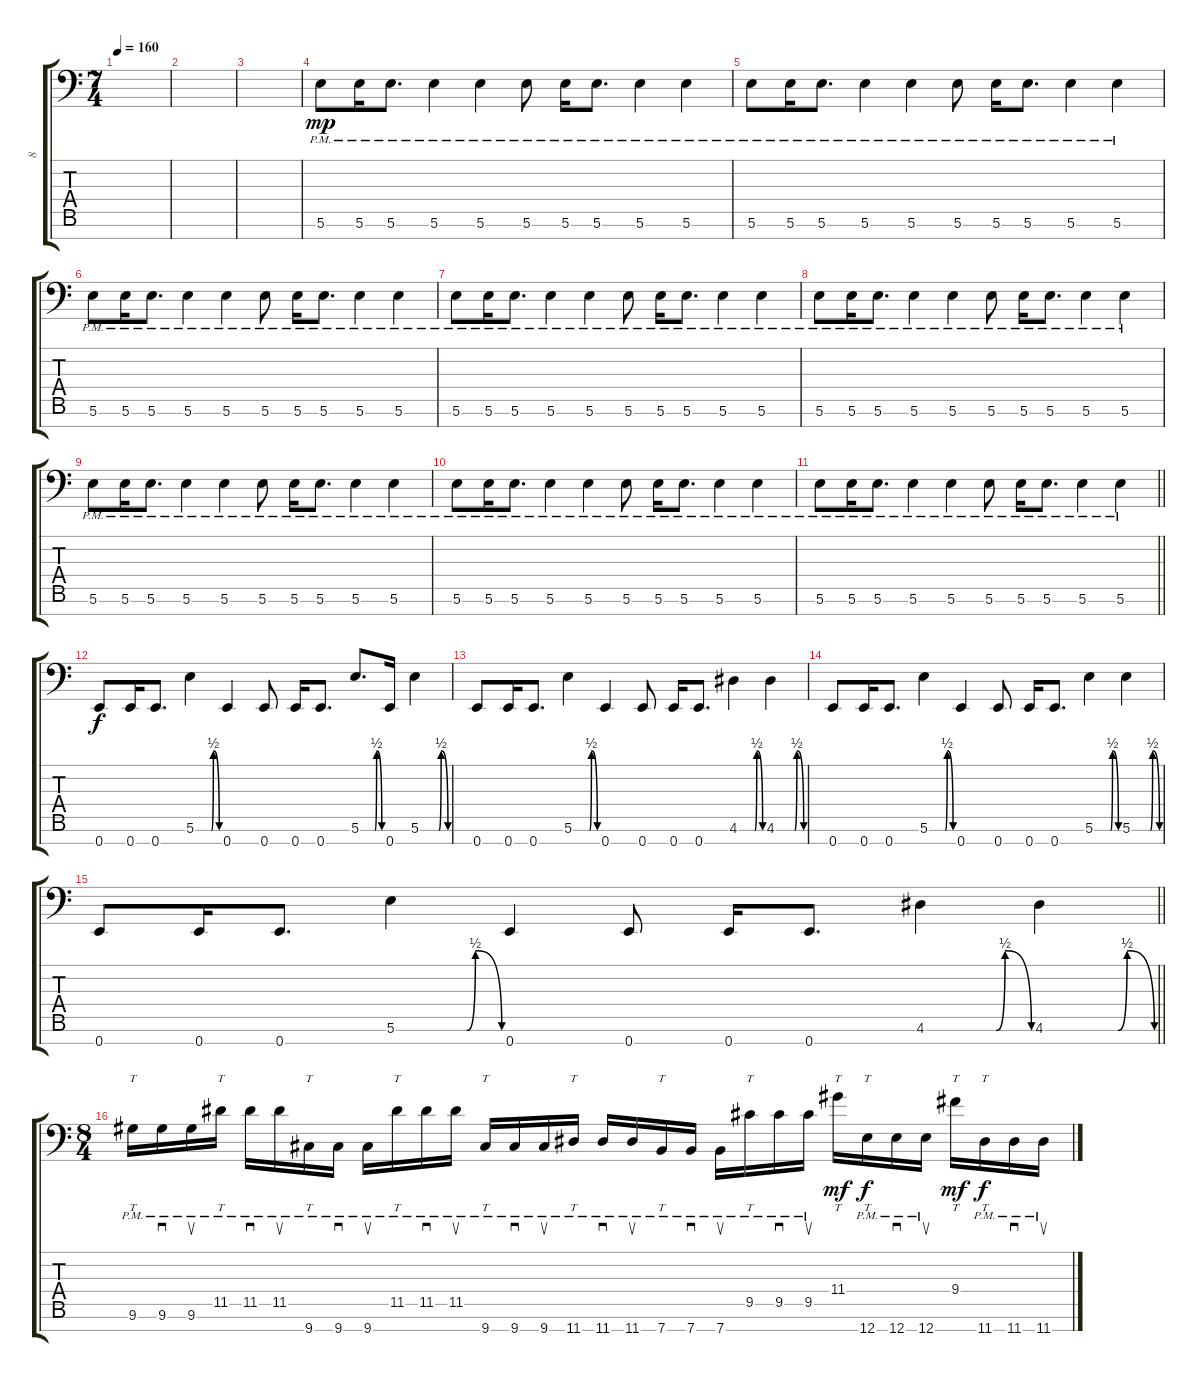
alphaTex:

\track ("8 " "8 ") {instrument distortionguitar}
\staff {score tabs}
\tuning (B3 G3 D3 A2 E2 B1 E1) {hide}
\ts (7 4)
\tempo 160
\clef f4
\ks c
|
|
|
5.6{pm}.8{dy mp} 5.6{pm}.16 5.6{pm}.8{d} 5.6{pm}.4 5.6{pm}.4 5.6{pm}.8 5.6{pm}.16 5.6{pm}.8{d} 5.6{pm}.4 5.6{pm}.4 |
5.6{pm}.8 5.6{pm}.16 5.6{pm}.8{d} 5.6{pm}.4 5.6{pm}.4 5.6{pm}.8 5.6{pm}.16 5.6{pm}.8{d} 5.6{pm}.4 5.6{pm}.4 |
5.6{pm}.8 5.6{pm}.16 5.6{pm}.8{d} 5.6{pm}.4 5.6{pm}.4 5.6{pm}.8 5.6{pm}.16 5.6{pm}.8{d} 5.6{pm}.4 5.6{pm}.4 |
5.6{pm}.8 5.6{pm}.16 5.6{pm}.8{d} 5.6{pm}.4 5.6{pm}.4 5.6{pm}.8 5.6{pm}.16 5.6{pm}.8{d} 5.6{pm}.4 5.6{pm}.4 |
5.6{pm}.8 5.6{pm}.16 5.6{pm}.8{d} 5.6{pm}.4 5.6{pm}.4 5.6{pm}.8 5.6{pm}.16 5.6{pm}.8{d} 5.6{pm}.4 5.6{pm}.4 |
5.6{pm}.8 5.6{pm}.16 5.6{pm}.8{d} 5.6{pm}.4 5.6{pm}.4 5.6{pm}.8 5.6{pm}.16 5.6{pm}.8{d} 5.6{pm}.4 5.6{pm}.4 |
5.6{pm}.8 5.6{pm}.16 5.6{pm}.8{d} 5.6{pm}.4 5.6{pm}.4 5.6{pm}.8 5.6{pm}.16 5.6{pm}.8{d} 5.6{pm}.4 5.6{pm}.4 |
\barLineRight lightlight
5.6{pm}.8 5.6{pm}.16 5.6{pm}.8{d} 5.6{pm}.4 5.6{pm}.4 5.6{pm}.8 5.6{pm}.16 5.6{pm}.8{d} 5.6{pm}.4 5.6{pm}.4 |
\section ("" "")
0.7.8{dy f} 0.7.16 0.7.8{d} 5.6{be (custom 0 0 30 0 40 0 45 2 60 0)}.4 0.7.4 0.7.8 0.7.16 0.7.8{d} 5.6{be (custom 0 0 30 0 40 0 45 2 60 0)}.8{d} 0.7.16 5.6{be (custom 0 0 30 0 40 0 45 2 60 0)}.4 |
0.7.8 0.7.16 0.7.8{d} 5.6{be (custom 0 0 30 0 40 0 45 2 60 0)}.4 0.7.4 0.7.8 0.7.16 0.7.8{d} 4.6{be (custom 0 0 30 0 40 0 45 2 60 0)}.4 4.6{be (custom 0 0 30 0 40 0 45 2 60 0)}.4 |
0.7.8 0.7.16 0.7.8{d} 5.6{be (custom 0 0 30 0 40 0 45 2 60 0)}.4 0.7.4 0.7.8 0.7.16 0.7.8{d} 5.6{be (custom 0 0 30 0 40 0 45 2 60 0)}.4 5.6{be (custom 0 0 30 0 40 0 45 2 60 0)}.4 |
\barLineRight lightlight
0.7.8 0.7.16 0.7.8{d} 5.6{be (custom 0 0 30 0 40 0 45 2 60 0)}.4 0.7.4 0.7.8 0.7.16 0.7.8{d} 4.6{be (custom 0 0 30 0 40 0 45 2 60 0)}.4 4.6{be (custom 0 0 30 0 40 0 45 2 60 0)}.4 |
\ts (8 4)
\section ("" "")
9.6{pm}.16{tt} 9.6{pm}.16{sd} 9.6{pm}.16{su} 11.5{pm}.16{tt} 11.5{pm}.16{sd} 11.5{pm}.16{su} 9.7{pm}.16{tt} 9.7{pm}.16{sd} 9.7{pm}.16{su} 11.5{pm}.16{tt} 11.5{pm}.16{sd} 11.5{pm}.16{su} 9.7{pm}.16{tt} 9.7{pm}.16{sd} 9.7{pm}.16{su} 11.7{pm}.16{tt} 11.7{pm}.16{sd} 11.7{pm}.16{su} 7.7{pm}.16{tt} 7.7{pm}.16{sd} 7.7{pm}.16{su} 9.5{pm}.16{tt} 9.5{pm}.16{sd} 9.5{pm}.16{su} 11.4.16{tt dy mf} 12.7{pm}.16{tt dy f} 12.7{pm}.16{sd} 12.7{pm}.16{su} 9.4.16{tt dy mf} 11.7{pm}.16{tt dy f} 11.7{pm}.16{sd} 11.7{pm}.16{su}
